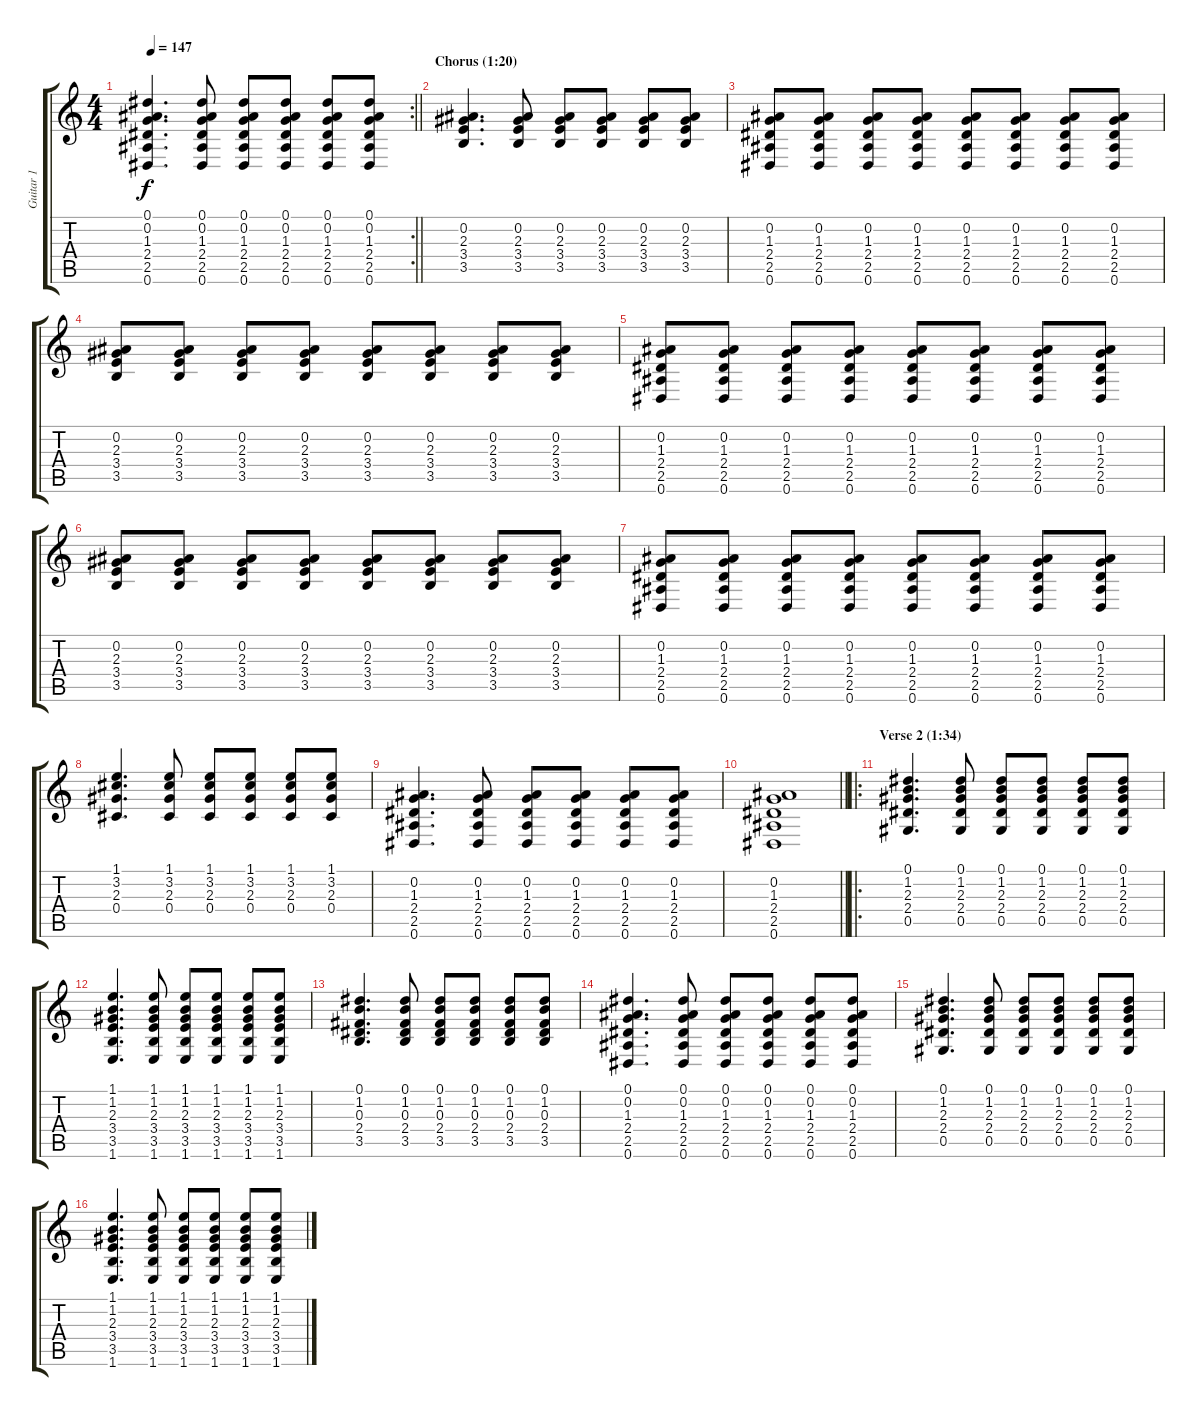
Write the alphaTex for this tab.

\track ("Guitar 1 " "Guitar 1 ") {instrument acousticguitarsteel}
\staff {score tabs}
\tuning (Eb4 Bb3 Gb3 Db3 Ab2 Eb2) {hide}
\rc 2
\ts (4 4)
\tempo 147
\clef g2
\barLineRight lightlight
\ks c
(0.1 0.2 1.3 2.4 2.5 0.6).4{d dy f} (0.1 0.2 1.3 2.4 2.5 0.6).8 (0.1 0.2 1.3 2.4 2.5 0.6).8 (0.1 0.2 1.3 2.4 2.5 0.6).8 (0.1 0.2 1.3 2.4 2.5 0.6).8 (0.1 0.2 1.3 2.4 2.5 0.6).8 |
\section ("" "Chorus (1:20)")
(0.2 2.3 3.4 3.5).4{d} (0.2 2.3 3.4 3.5).8 (0.2 2.3 3.4 3.5).8 (0.2 2.3 3.4 3.5).8 (0.2 2.3 3.4 3.5).8 (0.2 2.3 3.4 3.5).8 |
(0.2 1.3 2.4 2.5 0.6).8 (0.2 1.3 2.4 2.5 0.6).8 (0.2 1.3 2.4 2.5 0.6).8 (0.2 1.3 2.4 2.5 0.6).8 (0.2 1.3 2.4 2.5 0.6).8 (0.2 1.3 2.4 2.5 0.6).8 (0.2 1.3 2.4 2.5 0.6).8 (0.2 1.3 2.4 2.5 0.6).8 |
(0.2 2.3 3.4 3.5).8 (0.2 2.3 3.4 3.5).8 (0.2 2.3 3.4 3.5).8 (0.2 2.3 3.4 3.5).8 (0.2 2.3 3.4 3.5).8 (0.2 2.3 3.4 3.5).8 (0.2 2.3 3.4 3.5).8 (0.2 2.3 3.4 3.5).8 |
(0.2 1.3 2.4 2.5 0.6).8 (0.2 1.3 2.4 2.5 0.6).8 (0.2 1.3 2.4 2.5 0.6).8 (0.2 1.3 2.4 2.5 0.6).8 (0.2 1.3 2.4 2.5 0.6).8 (0.2 1.3 2.4 2.5 0.6).8 (0.2 1.3 2.4 2.5 0.6).8 (0.2 1.3 2.4 2.5 0.6).8 |
(0.2 2.3 3.4 3.5).8 (0.2 2.3 3.4 3.5).8 (0.2 2.3 3.4 3.5).8 (0.2 2.3 3.4 3.5).8 (0.2 2.3 3.4 3.5).8 (0.2 2.3 3.4 3.5).8 (0.2 2.3 3.4 3.5).8 (0.2 2.3 3.4 3.5).8 |
(0.2 1.3 2.4 2.5 0.6).8 (0.2 1.3 2.4 2.5 0.6).8 (0.2 1.3 2.4 2.5 0.6).8 (0.2 1.3 2.4 2.5 0.6).8 (0.2 1.3 2.4 2.5 0.6).8 (0.2 1.3 2.4 2.5 0.6).8 (0.2 1.3 2.4 2.5 0.6).8 (0.2 1.3 2.4 2.5 0.6).8 |
(1.1 3.2 2.3 0.4).4{d} (1.1 3.2 2.3 0.4).8 (1.1 3.2 2.3 0.4).8 (1.1 3.2 2.3 0.4).8 (1.1 3.2 2.3 0.4).8 (1.1 3.2 2.3 0.4).8 |
(0.2 1.3 2.4 2.5 0.6).4{d} (0.2 1.3 2.4 2.5 0.6).8 (0.2 1.3 2.4 2.5 0.6).8 (0.2 1.3 2.4 2.5 0.6).8 (0.2 1.3 2.4 2.5 0.6).8 (0.2 1.3 2.4 2.5 0.6).8 |
\barLineRight lightlight
(0.2 1.3 2.4 2.5 0.6).1 |
\ro
\section ("" "Verse 2 (1:34)")
(0.1 1.2 2.3 2.4 0.5).4{d} (0.1 1.2 2.3 2.4 0.5).8 (0.1 1.2 2.3 2.4 0.5).8 (0.1 1.2 2.3 2.4 0.5).8 (0.1 1.2 2.3 2.4 0.5).8 (0.1 1.2 2.3 2.4 0.5).8 |
(1.1 1.2 2.3 3.4 3.5 1.6).4{d} (1.1 1.2 2.3 3.4 3.5 1.6).8 (1.1 1.2 2.3 3.4 3.5 1.6).8 (1.1 1.2 2.3 3.4 3.5 1.6).8 (1.1 1.2 2.3 3.4 3.5 1.6).8 (1.1 1.2 2.3 3.4 3.5 1.6).8 |
(0.1 1.2 0.3 2.4 3.5).4{d} (0.1 1.2 0.3 2.4 3.5).8 (0.1 1.2 0.3 2.4 3.5).8 (0.1 1.2 0.3 2.4 3.5).8 (0.1 1.2 0.3 2.4 3.5).8 (0.1 1.2 0.3 2.4 3.5).8 |
(0.1 0.2 1.3 2.4 2.5 0.6).4{d} (0.1 0.2 1.3 2.4 2.5 0.6).8 (0.1 0.2 1.3 2.4 2.5 0.6).8 (0.1 0.2 1.3 2.4 2.5 0.6).8 (0.1 0.2 1.3 2.4 2.5 0.6).8 (0.1 0.2 1.3 2.4 2.5 0.6).8 |
(0.1 1.2 2.3 2.4 0.5).4{d} (0.1 1.2 2.3 2.4 0.5).8 (0.1 1.2 2.3 2.4 0.5).8 (0.1 1.2 2.3 2.4 0.5).8 (0.1 1.2 2.3 2.4 0.5).8 (0.1 1.2 2.3 2.4 0.5).8 |
(1.1 1.2 2.3 3.4 3.5 1.6).4{d} (1.1 1.2 2.3 3.4 3.5 1.6).8 (1.1 1.2 2.3 3.4 3.5 1.6).8 (1.1 1.2 2.3 3.4 3.5 1.6).8 (1.1 1.2 2.3 3.4 3.5 1.6).8 (1.1 1.2 2.3 3.4 3.5 1.6).8
